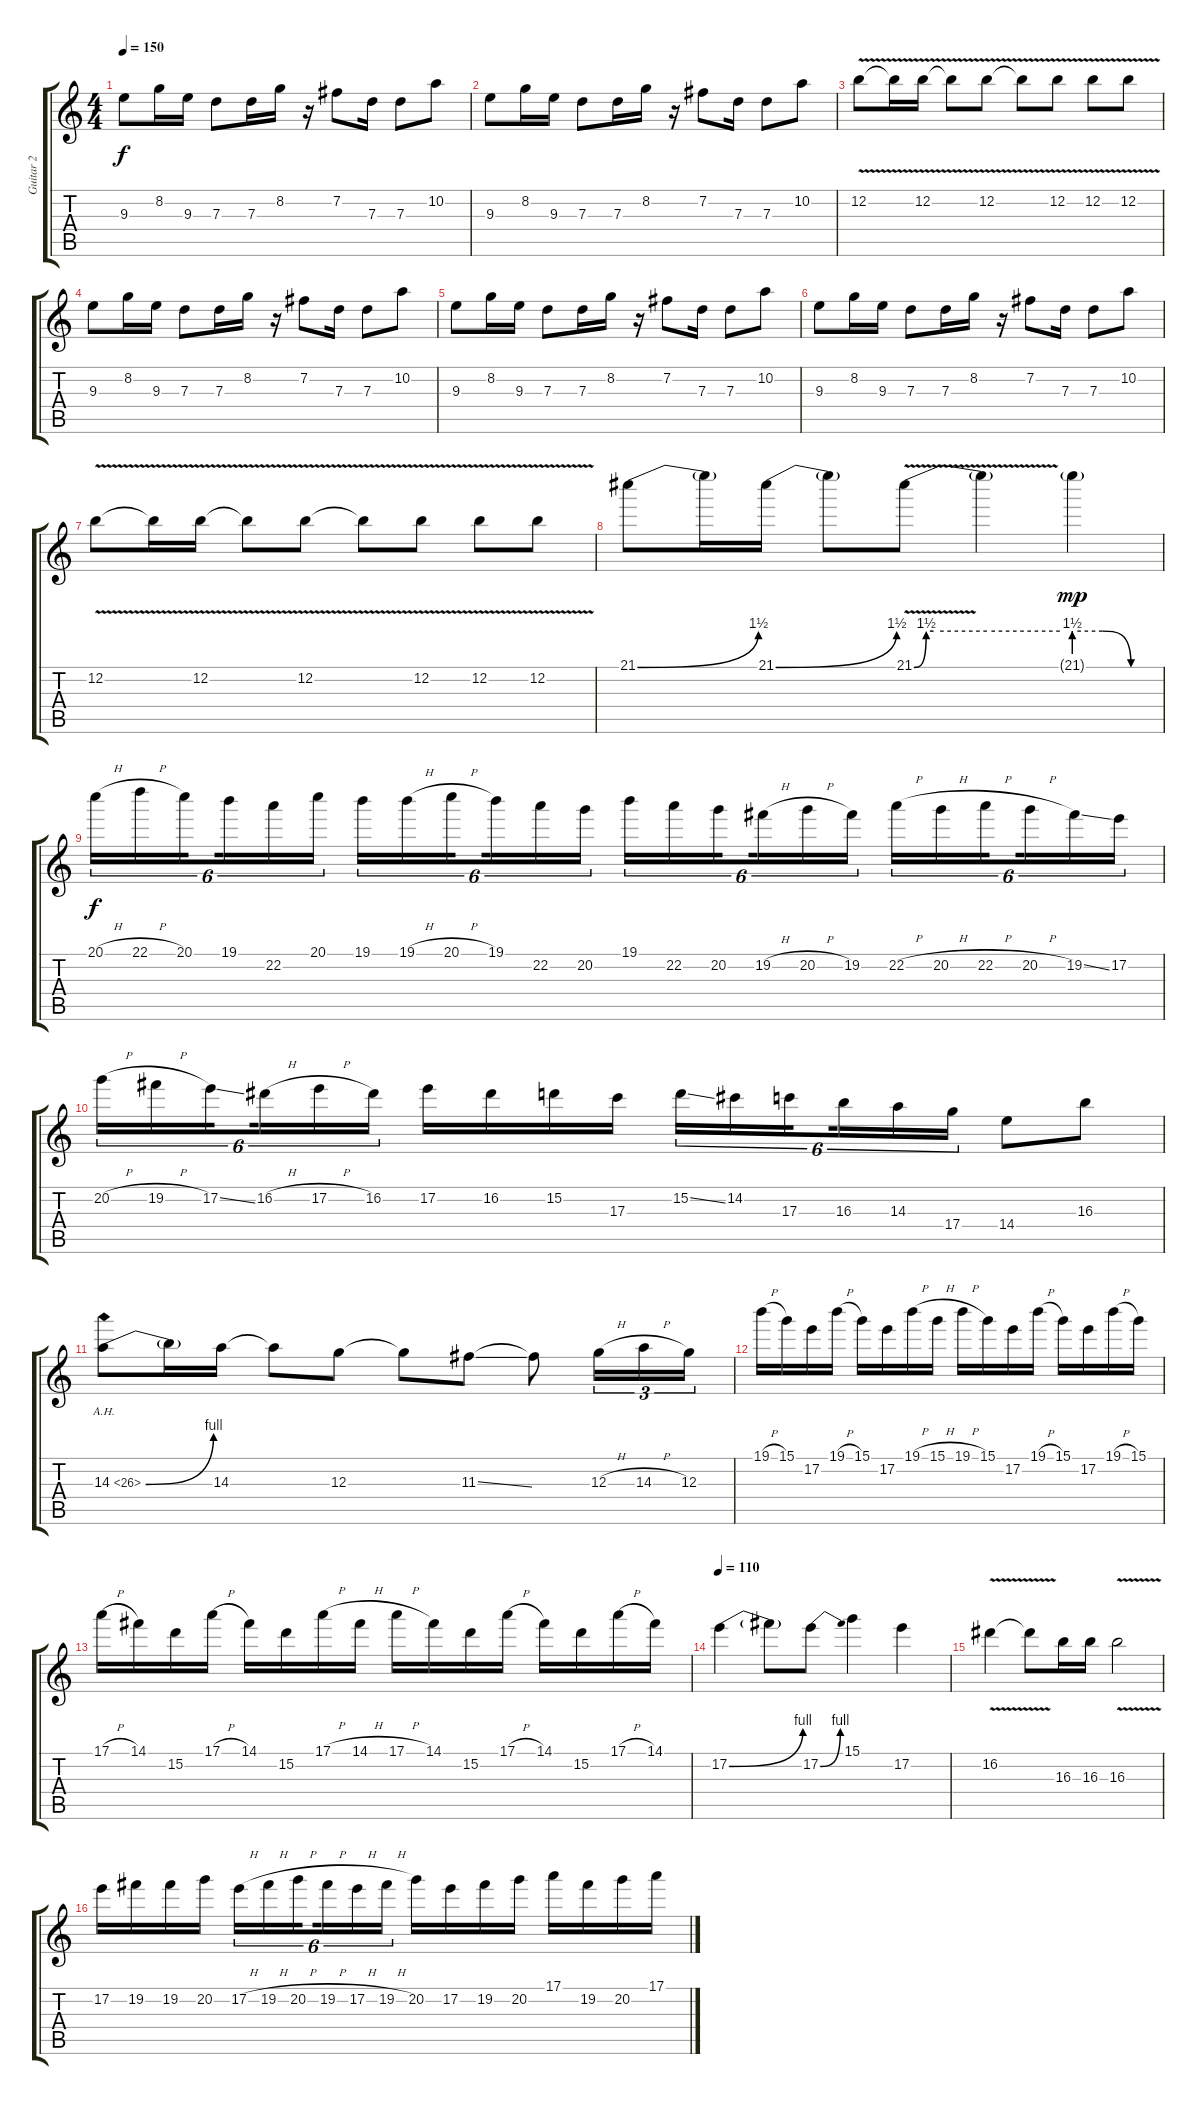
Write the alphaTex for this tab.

\track ("Guitar 2" "Guitar 2") {instrument overdrivenguitar}
\staff {score tabs}
\tuning (E4 B3 G3 D3 A2 E2) {hide}
\ts (4 4)
\tempo 150
\clef g2
\ks c
9.3.8{dy f} 8.2.16 9.3.16 7.3.8 7.3.16 8.2.16 r.16 7.2.8 7.3.16 7.3.8 10.2.8 |
9.3.8 8.2.16 9.3.16 7.3.8 7.3.16 8.2.16 r.16 7.2.8 7.3.16 7.3.8 10.2.8 |
12.2{v}.8 12.2{t}.16 12.2{v}.16 12.2{t}.8 12.2{v}.8 12.2{t}.8 12.2{v}.8 12.2{v}.8 12.2{v}.8 |
9.3.8 8.2.16 9.3.16 7.3.8 7.3.16 8.2.16 r.16 7.2.8 7.3.16 7.3.8 10.2.8 |
9.3.8 8.2.16 9.3.16 7.3.8 7.3.16 8.2.16 r.16 7.2.8 7.3.16 7.3.8 10.2.8 |
9.3.8 8.2.16 9.3.16 7.3.8 7.3.16 8.2.16 r.16 7.2.8 7.3.16 7.3.8 10.2.8 |
12.2{v}.8 12.2{t}.16 12.2{v}.16 12.2{t}.8 12.2{v}.8 12.2{t}.8 12.2{v}.8 12.2{v}.8 12.2{v}.8 |
21.1{be (bend 0 0 60 6)}.8 21.1{t}.16 21.1{be (bend 0 0 60 6)}.16 21.1{t}.8 21.1{be (custom 0 0 5 6 8 6 30 6 60 6) v}.8 21.1{t}.4 21.1{be (custom 0 6 20 6 40 0 60 0) g}.4{dy mp} |
20.1{h}.16{tu (6 4) dy f} 22.1{h}.16{tu (6 4)} 20.1.16{tu (6 4) beam splitsecondary} 19.1.16{tu (6 4)} 22.2.16{tu (6 4)} 20.1.16{tu (6 4)} 19.1.16{tu (6 4)} 19.1{h}.16{tu (6 4)} 20.1{h}.16{tu (6 4) beam splitsecondary} 19.1.16{tu (6 4)} 22.2.16{tu (6 4)} 20.2.16{tu (6 4)} 19.1.16{tu (6 4)} 22.2.16{tu (6 4)} 20.2.16{tu (6 4) beam splitsecondary} 19.2{h}.16{tu (6 4)} 20.2{h}.16{tu (6 4)} 19.2.16{tu (6 4)} 22.2{h}.16{tu (6 4)} 20.2{h}.16{tu (6 4)} 22.2{h}.16{tu (6 4) beam splitsecondary} 20.2{h}.16{tu (6 4)} 19.2{ss}.16{tu (6 4)} 17.2.16{tu (6 4)} |
20.2{h}.16{tu (6 4)} 19.2{h}.16{tu (6 4)} 17.2{ss}.16{tu (6 4) beam splitsecondary} 16.2{h}.16{tu (6 4)} 17.2{h}.16{tu (6 4)} 16.2.16{tu (6 4)} 17.2.16 16.2.16 15.2.16 17.3.16 15.2{ss}.16{tu (6 4)} 14.2.16{tu (6 4)} 17.3.16{tu (6 4) beam splitsecondary} 16.3.16{tu (6 4)} 14.3.16{tu (6 4)} 17.4.16{tu (6 4)} 14.4.8 16.3.8 |
14.3{be (bend 0 0 60 4) ah 12}.8 14.3{t}.16 14.3.16 14.3{t}.8 12.3.8 12.3{t}.8 11.3{ss}.8 11.3{t}.8 12.3{h}.16{tu (3 2)} 14.3{h}.16{tu (3 2)} 12.3.16{tu (3 2)} |
19.1{h}.16 15.1.16 17.2.16 19.1{h}.16 15.1.16 17.2.16 19.1{h}.16 15.1{h}.16 19.1{h}.16 15.1.16 17.2.16 19.1{h}.16 15.1.16 17.2.16 19.1{h}.16 15.1.16 |
17.1{h}.16 14.1.16 15.2.16 17.1{h}.16 14.1.16 15.2.16 17.1{h}.16 14.1{h}.16 17.1{h}.16 14.1.16 15.2.16 17.1{h}.16 14.1.16 15.2.16 17.1{h}.16 14.1.16 |
\tempo 110
17.2{be (bend 0 0 60 4)}.4 17.2{t}.8 17.2{be (bend 0 0 60 4)}.8 15.1.4 17.2.4 |
16.2{v}.4 16.2{t}.8 16.3.16 16.3.16 16.3{v}.2 |
17.2.16 19.2.16 19.2.16 20.2.16 17.2{h}.16{tu (6 4)} 19.2{h}.16{tu (6 4)} 20.2{h}.16{tu (6 4) beam splitsecondary} 19.2{h}.16{tu (6 4)} 17.2{h}.16{tu (6 4)} 19.2{h}.16{tu (6 4)} 20.2.16 17.2.16 19.2.16 20.2.16 17.1.16 19.2.16 20.2.16 17.1.16
